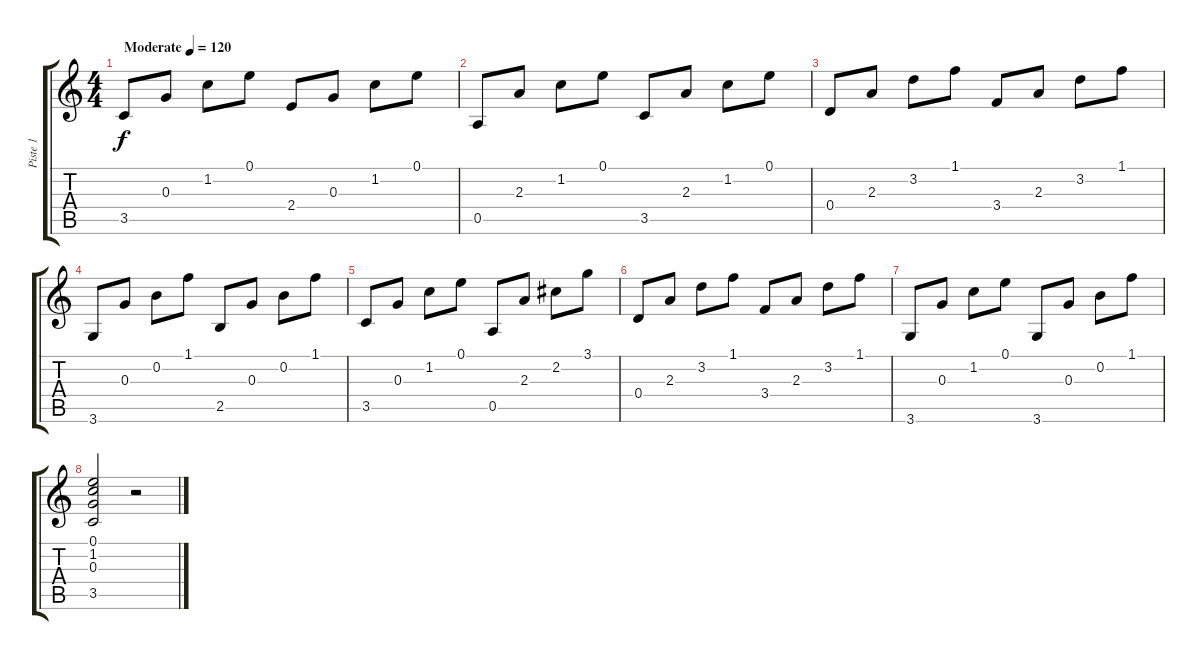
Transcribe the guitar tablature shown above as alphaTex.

\track ("Piste 1" "Piste 1") {instrument acousticguitarsteel}
\staff {score tabs}
\tuning (E4 B3 G3 D3 A2 E2) {hide}
\ts (4 4)
\tempo (120 "Moderate")
\clef g2
\ks c
3.5.8{dy f instrument acousticguitarsteel} 0.3.8 1.2.8 0.1.8 2.4.8 0.3.8 1.2.8 0.1.8 |
0.5.8 2.3.8 1.2.8 0.1.8 3.5.8 2.3.8 1.2.8 0.1.8 |
0.4.8 2.3.8 3.2.8 1.1.8 3.4.8 2.3.8 3.2.8 1.1.8 |
3.6.8 0.3.8 0.2.8 1.1.8 2.5.8 0.3.8 0.2.8 1.1.8 |
3.5.8 0.3.8 1.2.8 0.1.8 0.5.8 2.3.8 2.2.8 3.1.8 |
0.4.8 2.3.8 3.2.8 1.1.8 3.4.8 2.3.8 3.2.8 1.1.8 |
3.6.8 0.3.8 1.2.8 0.1.8 3.6.8 0.3.8 0.2.8 1.1.8 |
(0.1 1.2 0.3 3.5).2 r.2
